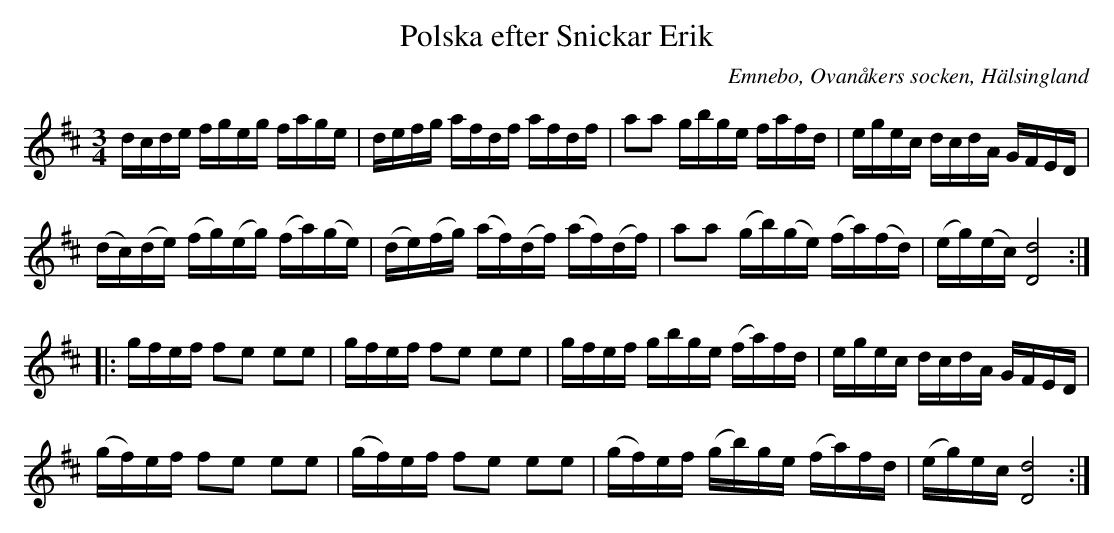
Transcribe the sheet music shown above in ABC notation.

X:1
T: Polska efter Snickar Erik
O: Emnebo, Ovanåkers socken, Hälsingland
M: 3/4
L: 1/16
K: D
dcde     fgeg     fage     | defg     afdf     afdf     | a2a2 gbge     fafd     | egec     dcdA  GFED |
(dc)(de) (fg)(eg) (fa)(ge) | (de)(fg) (af)(df) (af)(df) | a2a2 (gb)(ge) (fa)(fd) | (eg)(ec) [dD]8      ::
gfef   f2e2 e2e2 | gfef   f2e2 e2e2 | gfef   gbge   (fa)fd | egec   dcdA  GFED  |
(gf)ef f2e2 e2e2 | (gf)ef f2e2 e2e2 | (gf)ef (gb)ge (fa)fd | (eg)ec [Dd]8      :|
